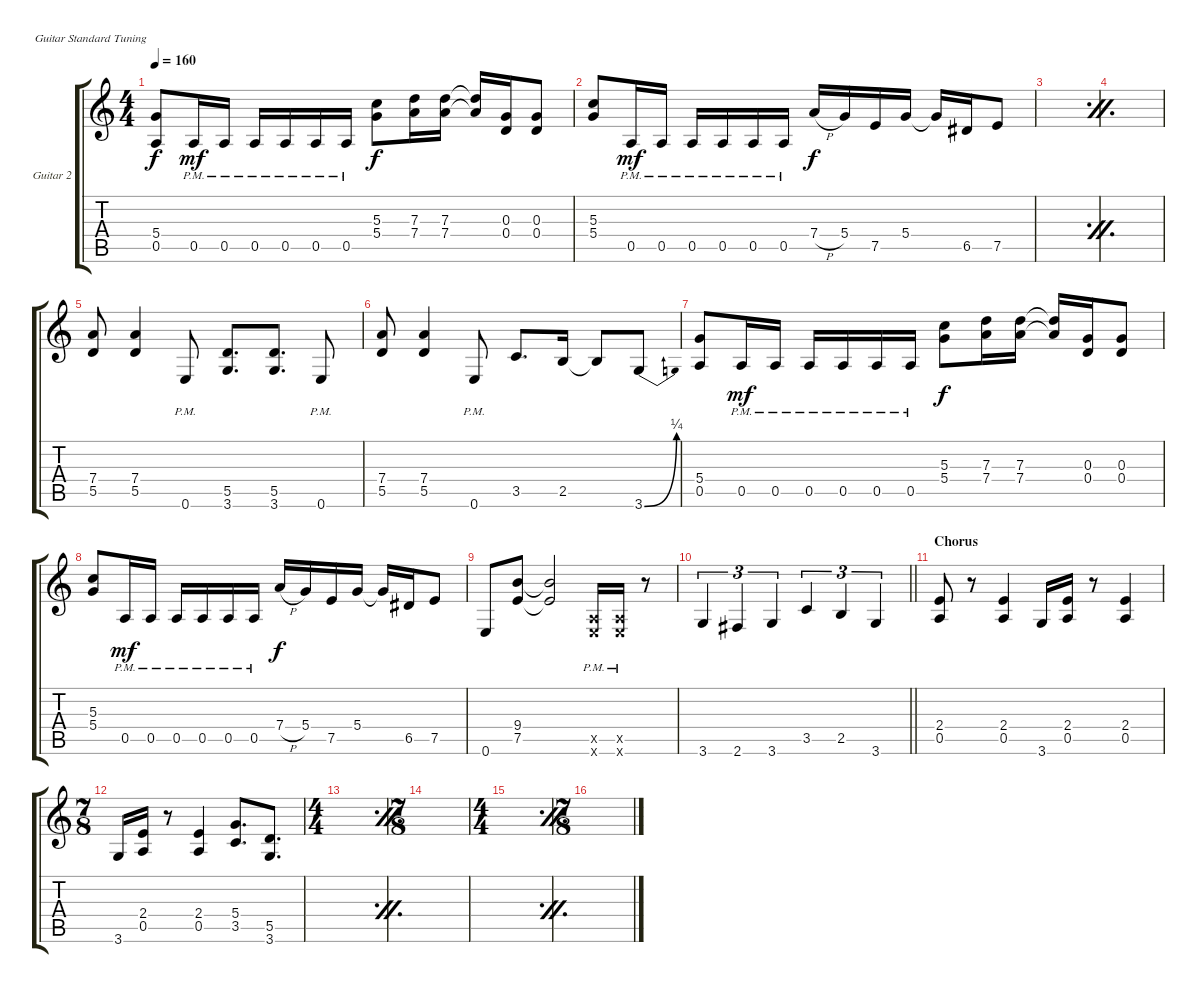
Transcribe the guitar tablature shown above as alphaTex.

\bracketExtendMode groupsimilarinstruments
\firstSystemTrackNameOrientation horizontal
\otherSystemsTrackNameOrientation horizontal
\track ("Guitar 2" "Guitar 2") {instrument overdrivenguitar}
\staff {score tabs}
\tuning (E4 B3 G3 D3 A2 E2)
\ts (4 4)
\tempo 160
\clef g2
\ks c
(5.4 0.5).8{dy f} 0.5{pm}.16{dy mf} 0.5{pm}.16 0.5{pm}.16 0.5{pm}.16 0.5{pm}.16 0.5{pm}.16 (5.3 5.4).8{dy f} (7.3 7.4).16 (7.3 7.4).16 (7.3{t} 7.4{t}).16 (0.3 0.4).16 (0.3 0.4).8 |
(5.3 5.4).8 0.5{pm}.16{dy mf} 0.5{pm}.16 0.5{pm}.16 0.5{pm}.16 0.5{pm}.16 0.5{pm}.16 7.4{h}.16{dy f} 5.4.16 7.5.16 5.4.16 5.4{t}.16 6.5.16 7.5.8 |
\simile firstofdouble
|
\simile secondofdouble
|
\simile none
(7.4 5.5).8 (7.4 5.5).4 0.6{pm}.8 (5.5 3.6).8{d} (5.5 3.6).8{d} 0.6{pm}.8 |
(7.4 5.5).8 (7.4 5.5).4 0.6{pm}.8 3.5.8{d} 2.5.16 2.5{t}.8 3.6{be (bend 0 0 53.4 1)}.8 |
(5.4 0.5).8 0.5{pm}.16{dy mf} 0.5{pm}.16 0.5{pm}.16 0.5{pm}.16 0.5{pm}.16 0.5{pm}.16 (5.3 5.4).8{dy f} (7.3 7.4).16 (7.3 7.4).16 (7.3{t} 7.4{t}).16 (0.3 0.4).16 (0.3 0.4).8 |
(5.3 5.4).8 0.5{pm}.16{dy mf} 0.5{pm}.16 0.5{pm}.16 0.5{pm}.16 0.5{pm}.16 0.5{pm}.16 7.4{h}.16{dy f} 5.4.16 7.5.16 5.4.16 5.4{t}.16 6.5.16 7.5.8 |
0.6.8 (9.4 7.5).8 (9.4{t} 7.5{t}).2 (0.6{pm x} 0.5{pm x}).16 (0.6{pm x} 0.5{pm x}).16 r.8 |
\barLineRight lightlight
3.6.4{tu (3 2)} 2.6.4{tu (3 2)} 3.6.4{tu (3 2)} 3.5.4{tu (3 2)} 2.5.4{tu (3 2)} 3.6.4{tu (3 2)} |
\section ("" "Chorus")
(2.4 0.5).8 r.8 (2.4 0.5).4 3.6.16 (2.4 0.5).16 r.8 (2.4 0.5).4 |
\ts (7 8)
3.6.16 (2.4 0.5).16 r.8 (2.4 0.5).4 (5.4 3.5).8{d} (5.5 3.6).8{d} |
\ts (4 4)
\simile firstofdouble
|
\ts (7 8)
\simile secondofdouble
|
\ts (4 4)
\simile firstofdouble
|
\ts (7 8)
\simile secondofdouble
